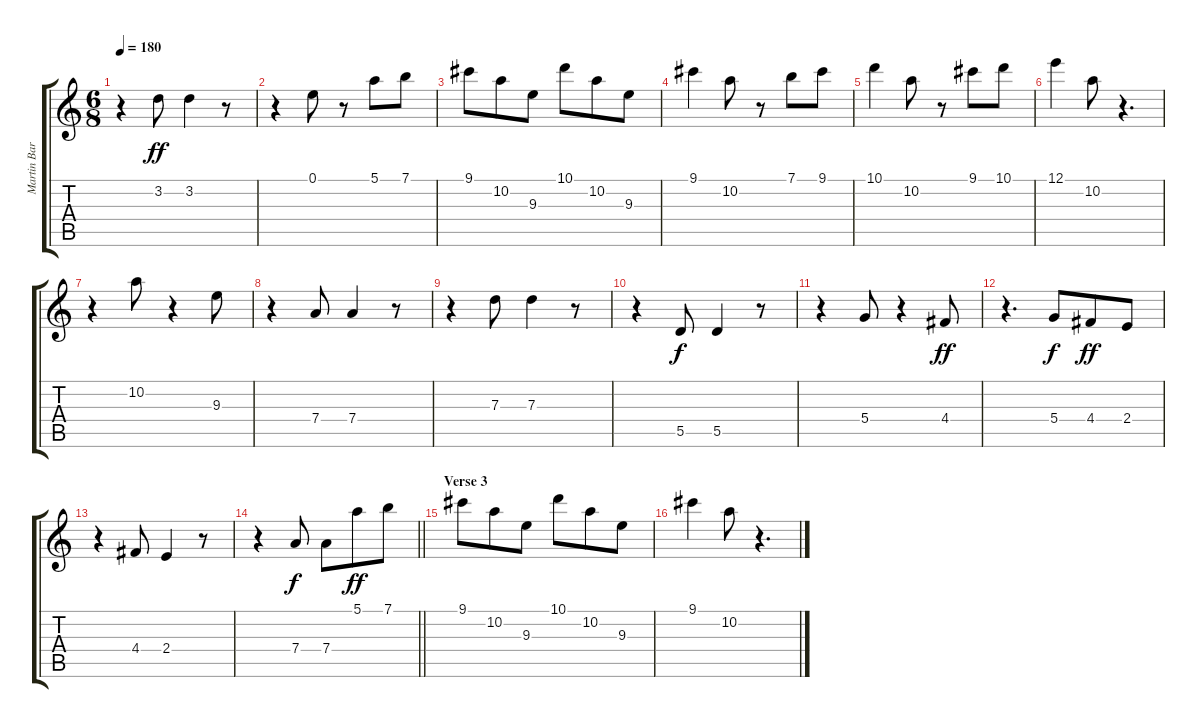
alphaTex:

\track ("Martin Barre - guitar" "Martin Bar") {instrument overdrivenguitar}
\staff {score tabs}
\tuning (E4 B3 G3 D3 A2 E2) {hide}
\ts (6 8)
\tempo 180
\clef g2
\ks c
r.4{dy ff} 3.2.8 3.2.4 r.8 |
r.4 0.1.8 r.8 5.1.8 7.1.8 |
9.1.8 10.2.8 9.3.8 10.1.8 10.2.8 9.3.8 |
9.1.4 10.2.8 r.8 7.1.8 9.1.8 |
10.1.4 10.2.8 r.8 9.1.8 10.1.8 |
12.1.4 10.2.8 r.4{d} |
r.4 10.2.8 r.4 9.3.8 |
r.4 7.4.8 7.4.4 r.8 |
r.4 7.3.8 7.3.4 r.8 |
r.4 5.5.8{dy f} 5.5.4 r.8 |
r.4 5.4.8 r.4 4.4.8{dy ff} |
r.4{d} 5.4.8{dy f} 4.4.8{dy ff} 2.4.8 |
r.4 4.4.8 2.4.4 r.8 |
\barLineRight lightlight
r.4 7.4.8{dy f} 7.4.8 5.1.8{dy ff} 7.1.8 |
\section ("" "Verse 3")
9.1.8 10.2.8 9.3.8 10.1.8 10.2.8 9.3.8 |
9.1.4 10.2.8 r.4{d}
